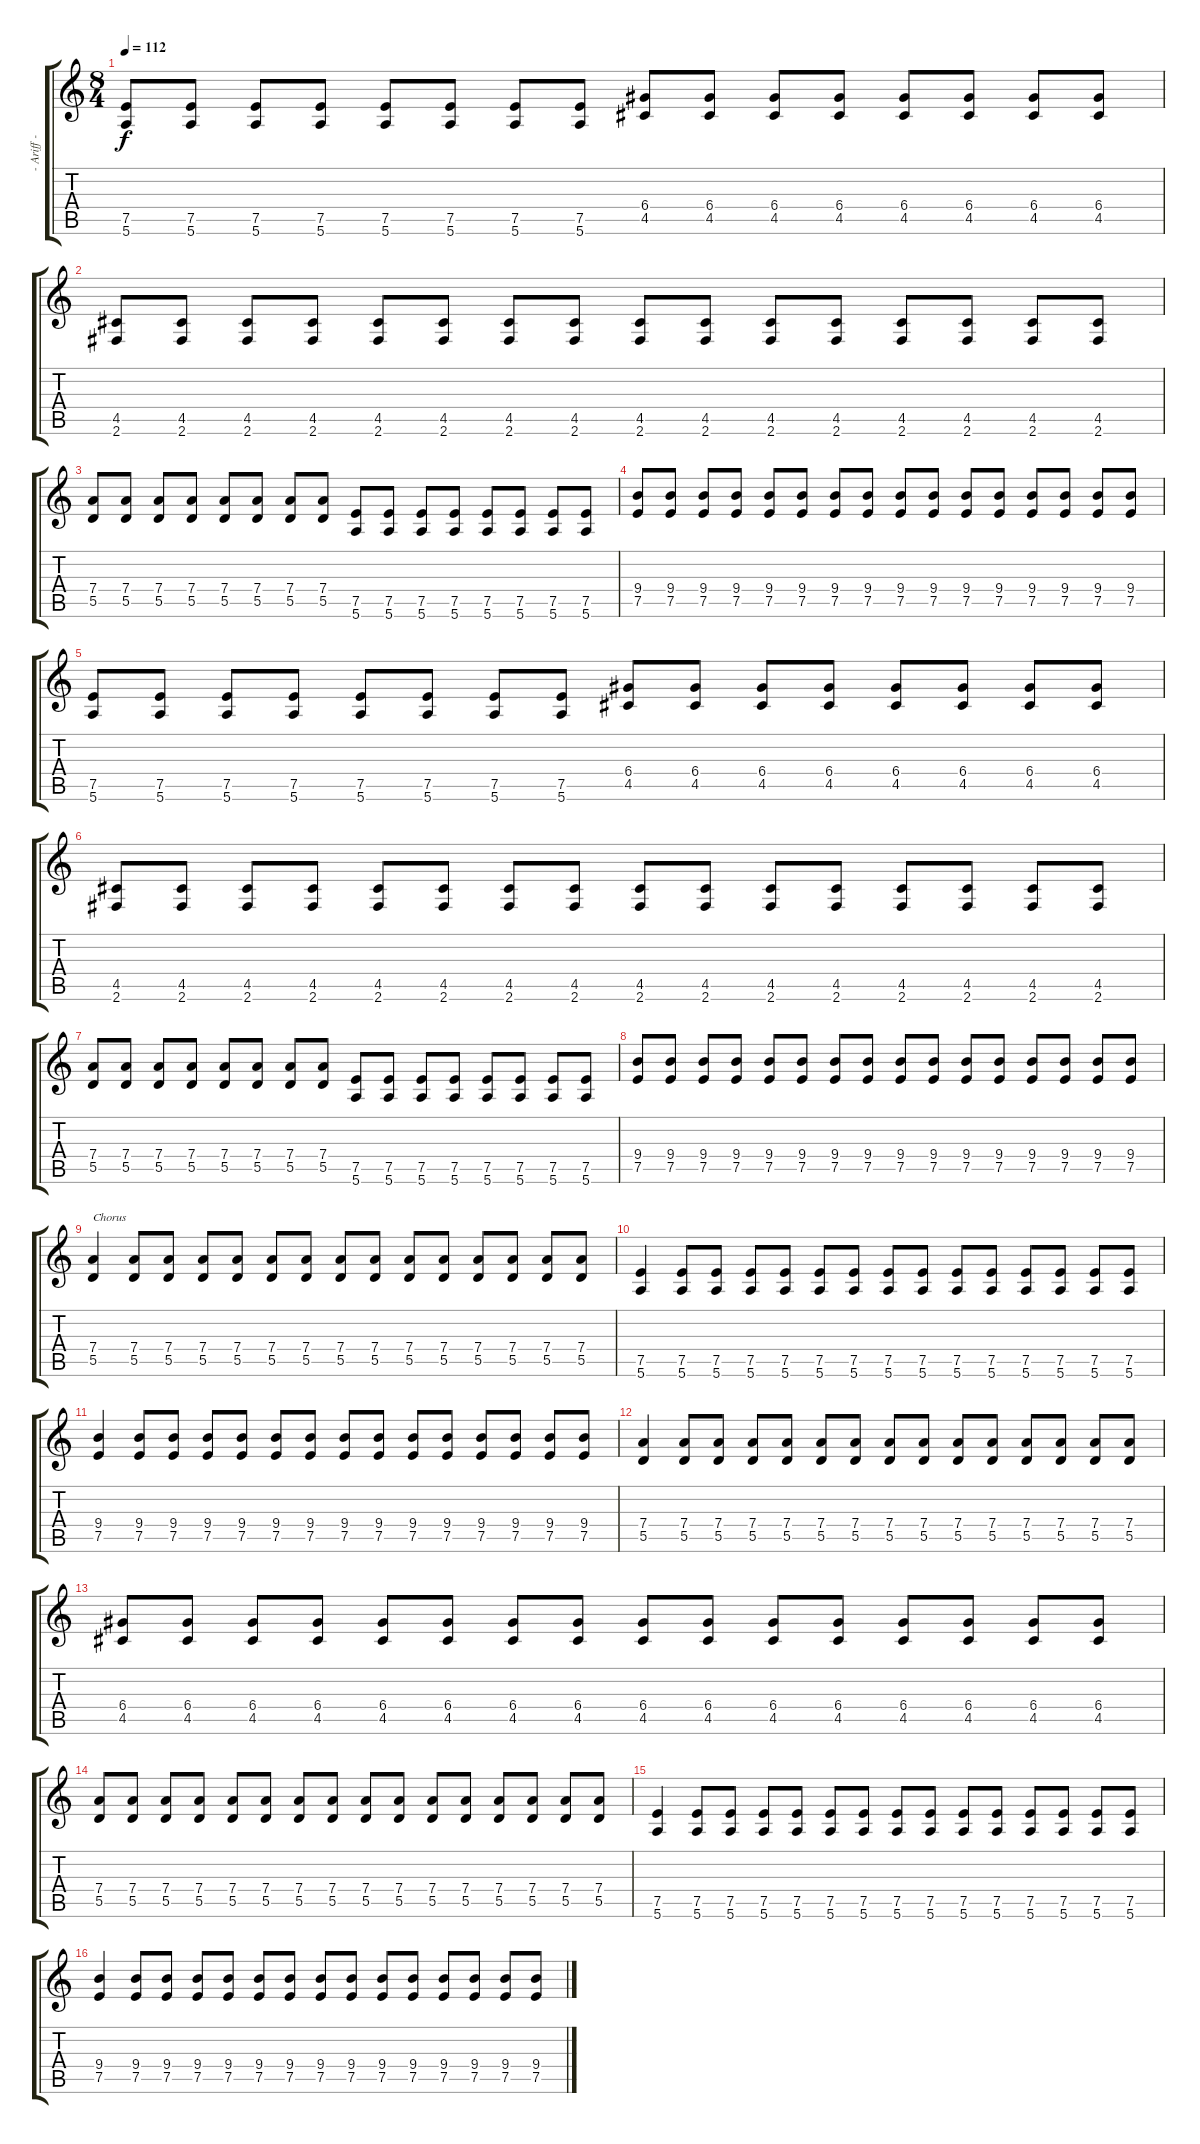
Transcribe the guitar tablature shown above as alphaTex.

\track ("- Ariff - [ Rythm ]" "- Ariff - ") {instrument distortionguitar}
\staff {score tabs}
\tuning (E4 B3 G3 D3 A2 E2) {hide}
\ts (8 4)
\tempo 112
\clef g2
\ks c
(7.5 5.6).8{dy f} (7.5 5.6).8 (7.5 5.6).8 (7.5 5.6).8 (7.5 5.6).8 (7.5 5.6).8 (7.5 5.6).8 (7.5 5.6).8 (6.4 4.5).8 (6.4 4.5).8 (6.4 4.5).8 (6.4 4.5).8 (6.4 4.5).8 (6.4 4.5).8 (6.4 4.5).8 (6.4 4.5).8 |
(4.5 2.6).8 (4.5 2.6).8 (4.5 2.6).8 (4.5 2.6).8 (4.5 2.6).8 (4.5 2.6).8 (4.5 2.6).8 (4.5 2.6).8 (4.5 2.6).8 (4.5 2.6).8 (4.5 2.6).8 (4.5 2.6).8 (4.5 2.6).8 (4.5 2.6).8 (4.5 2.6).8 (4.5 2.6).8 |
(7.4 5.5).8 (7.4 5.5).8 (7.4 5.5).8 (7.4 5.5).8 (7.4 5.5).8 (7.4 5.5).8 (7.4 5.5).8 (7.4 5.5).8 (7.5 5.6).8 (7.5 5.6).8 (7.5 5.6).8 (7.5 5.6).8 (7.5 5.6).8 (7.5 5.6).8 (7.5 5.6).8 (7.5 5.6).8 |
(9.4 7.5).8 (9.4 7.5).8 (9.4 7.5).8 (9.4 7.5).8 (9.4 7.5).8 (9.4 7.5).8 (9.4 7.5).8 (9.4 7.5).8 (9.4 7.5).8 (9.4 7.5).8 (9.4 7.5).8 (9.4 7.5).8 (9.4 7.5).8 (9.4 7.5).8 (9.4 7.5).8 (9.4 7.5).8 |
(7.5 5.6).8 (7.5 5.6).8 (7.5 5.6).8 (7.5 5.6).8 (7.5 5.6).8 (7.5 5.6).8 (7.5 5.6).8 (7.5 5.6).8 (6.4 4.5).8 (6.4 4.5).8 (6.4 4.5).8 (6.4 4.5).8 (6.4 4.5).8 (6.4 4.5).8 (6.4 4.5).8 (6.4 4.5).8 |
(4.5 2.6).8 (4.5 2.6).8 (4.5 2.6).8 (4.5 2.6).8 (4.5 2.6).8 (4.5 2.6).8 (4.5 2.6).8 (4.5 2.6).8 (4.5 2.6).8 (4.5 2.6).8 (4.5 2.6).8 (4.5 2.6).8 (4.5 2.6).8 (4.5 2.6).8 (4.5 2.6).8 (4.5 2.6).8 |
(7.4 5.5).8 (7.4 5.5).8 (7.4 5.5).8 (7.4 5.5).8 (7.4 5.5).8 (7.4 5.5).8 (7.4 5.5).8 (7.4 5.5).8 (7.5 5.6).8 (7.5 5.6).8 (7.5 5.6).8 (7.5 5.6).8 (7.5 5.6).8 (7.5 5.6).8 (7.5 5.6).8 (7.5 5.6).8 |
(9.4 7.5).8 (9.4 7.5).8 (9.4 7.5).8 (9.4 7.5).8 (9.4 7.5).8 (9.4 7.5).8 (9.4 7.5).8 (9.4 7.5).8 (9.4 7.5).8 (9.4 7.5).8 (9.4 7.5).8 (9.4 7.5).8 (9.4 7.5).8 (9.4 7.5).8 (9.4 7.5).8 (9.4 7.5).8 |
(7.4 5.5).4{txt "Chorus"} (7.4 5.5).8 (7.4 5.5).8 (7.4 5.5).8 (7.4 5.5).8 (7.4 5.5).8 (7.4 5.5).8 (7.4 5.5).8 (7.4 5.5).8 (7.4 5.5).8 (7.4 5.5).8 (7.4 5.5).8 (7.4 5.5).8 (7.4 5.5).8 (7.4 5.5).8 |
(7.5 5.6).4 (7.5 5.6).8 (7.5 5.6).8 (7.5 5.6).8 (7.5 5.6).8 (7.5 5.6).8 (7.5 5.6).8 (7.5 5.6).8 (7.5 5.6).8 (7.5 5.6).8 (7.5 5.6).8 (7.5 5.6).8 (7.5 5.6).8 (7.5 5.6).8 (7.5 5.6).8 |
(9.4 7.5).4 (9.4 7.5).8 (9.4 7.5).8 (9.4 7.5).8 (9.4 7.5).8 (9.4 7.5).8 (9.4 7.5).8 (9.4 7.5).8 (9.4 7.5).8 (9.4 7.5).8 (9.4 7.5).8 (9.4 7.5).8 (9.4 7.5).8 (9.4 7.5).8 (9.4 7.5).8 |
(7.4 5.5).4 (7.4 5.5).8 (7.4 5.5).8 (7.4 5.5).8 (7.4 5.5).8 (7.4 5.5).8 (7.4 5.5).8 (7.4 5.5).8 (7.4 5.5).8 (7.4 5.5).8 (7.4 5.5).8 (7.4 5.5).8 (7.4 5.5).8 (7.4 5.5).8 (7.4 5.5).8 |
(6.4 4.5).8 (6.4 4.5).8 (6.4 4.5).8 (6.4 4.5).8 (6.4 4.5).8 (6.4 4.5).8 (6.4 4.5).8 (6.4 4.5).8 (6.4 4.5).8 (6.4 4.5).8 (6.4 4.5).8 (6.4 4.5).8 (6.4 4.5).8 (6.4 4.5).8 (6.4 4.5).8 (6.4 4.5).8 |
(7.4 5.5).8 (7.4 5.5).8 (7.4 5.5).8 (7.4 5.5).8 (7.4 5.5).8 (7.4 5.5).8 (7.4 5.5).8 (7.4 5.5).8 (7.4 5.5).8 (7.4 5.5).8 (7.4 5.5).8 (7.4 5.5).8 (7.4 5.5).8 (7.4 5.5).8 (7.4 5.5).8 (7.4 5.5).8 |
(7.5 5.6).4 (7.5 5.6).8 (7.5 5.6).8 (7.5 5.6).8 (7.5 5.6).8 (7.5 5.6).8 (7.5 5.6).8 (7.5 5.6).8 (7.5 5.6).8 (7.5 5.6).8 (7.5 5.6).8 (7.5 5.6).8 (7.5 5.6).8 (7.5 5.6).8 (7.5 5.6).8 |
(9.4 7.5).4 (9.4 7.5).8 (9.4 7.5).8 (9.4 7.5).8 (9.4 7.5).8 (9.4 7.5).8 (9.4 7.5).8 (9.4 7.5).8 (9.4 7.5).8 (9.4 7.5).8 (9.4 7.5).8 (9.4 7.5).8 (9.4 7.5).8 (9.4 7.5).8 (9.4 7.5).8
